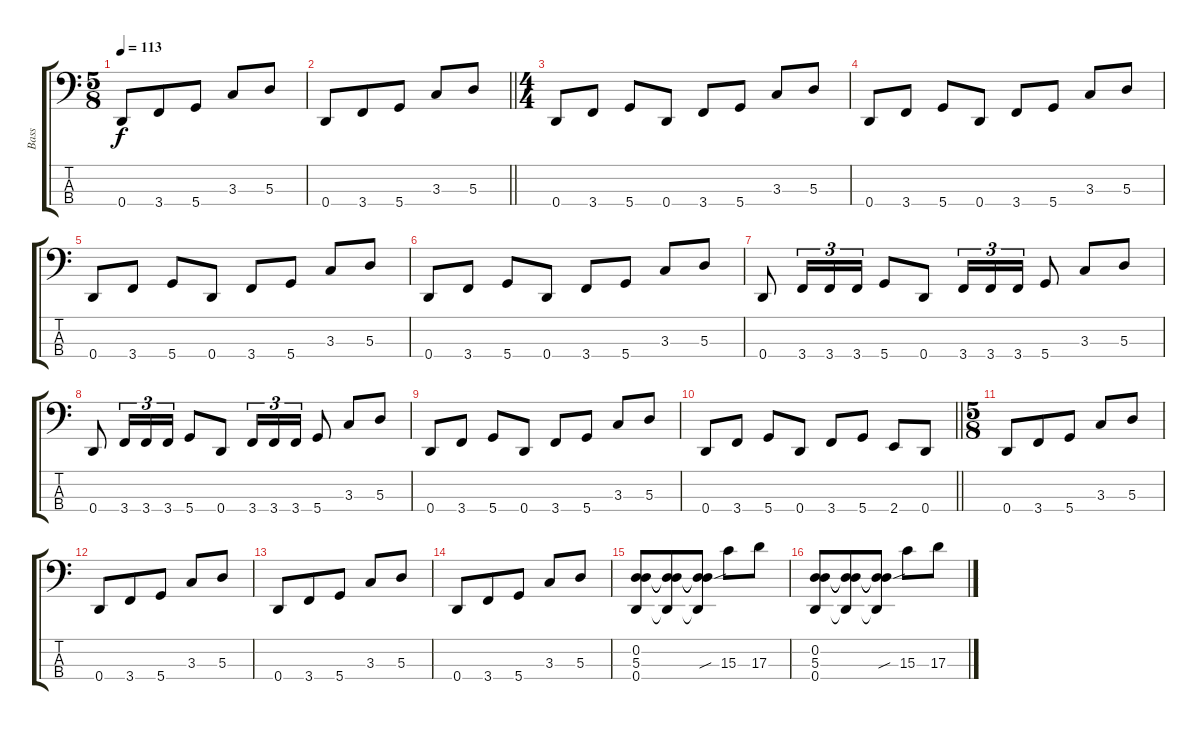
\track ("Bass" "Bass") {instrument electricbassfinger}
\staff {score tabs}
\tuning (G2 D2 A1 D1) {hide}
\ts (5 8)
\tempo 113
\clef f4
\ks c
0.4.8{dy f} 3.4.8 5.4.8 3.3.8 5.3.8 |
\barLineRight lightlight
0.4.8 3.4.8 5.4.8 3.3.8 5.3.8 |
\ts (4 4)
\section ("" "")
0.4.8 3.4.8 5.4.8 0.4.8 3.4.8 5.4.8 3.3.8 5.3.8 |
0.4.8 3.4.8 5.4.8 0.4.8 3.4.8 5.4.8 3.3.8 5.3.8 |
0.4.8 3.4.8 5.4.8 0.4.8 3.4.8 5.4.8 3.3.8 5.3.8 |
0.4.8 3.4.8 5.4.8 0.4.8 3.4.8 5.4.8 3.3.8 5.3.8 |
0.4.8 3.4.16{tu (3 2)} 3.4.16{tu (3 2)} 3.4.16{tu (3 2)} 5.4.8 0.4.8 3.4.16{tu (3 2)} 3.4.16{tu (3 2)} 3.4.16{tu (3 2)} 5.4.8 3.3.8 5.3.8 |
0.4.8 3.4.16{tu (3 2)} 3.4.16{tu (3 2)} 3.4.16{tu (3 2)} 5.4.8 0.4.8 3.4.16{tu (3 2)} 3.4.16{tu (3 2)} 3.4.16{tu (3 2)} 5.4.8 3.3.8 5.3.8 |
0.4.8 3.4.8 5.4.8 0.4.8 3.4.8 5.4.8 3.3.8 5.3.8 |
\barLineRight lightlight
0.4.8 3.4.8 5.4.8 0.4.8 3.4.8 5.4.8 2.4.8 0.4.8 |
\ts (5 8)
\section ("" "")
0.4.8 3.4.8 5.4.8 3.3.8 5.3.8 |
0.4.8 3.4.8 5.4.8 3.3.8 5.3.8 |
0.4.8 3.4.8 5.4.8 3.3.8 5.3.8 |
0.4.8 3.4.8 5.4.8 3.3.8 5.3.8 |
(0.2 5.3 0.4).8 (0.2{t} 5.3{t} 0.4{t}).8 (0.2{t} 5.3{sou t} 0.4{t}).8 15.3.8 17.3.8 |
(0.2 5.3 0.4).8 (0.2{t} 5.3{t} 0.4{t}).8 (0.2{t} 5.3{sou t} 0.4{t}).8 15.3.8 17.3.8
